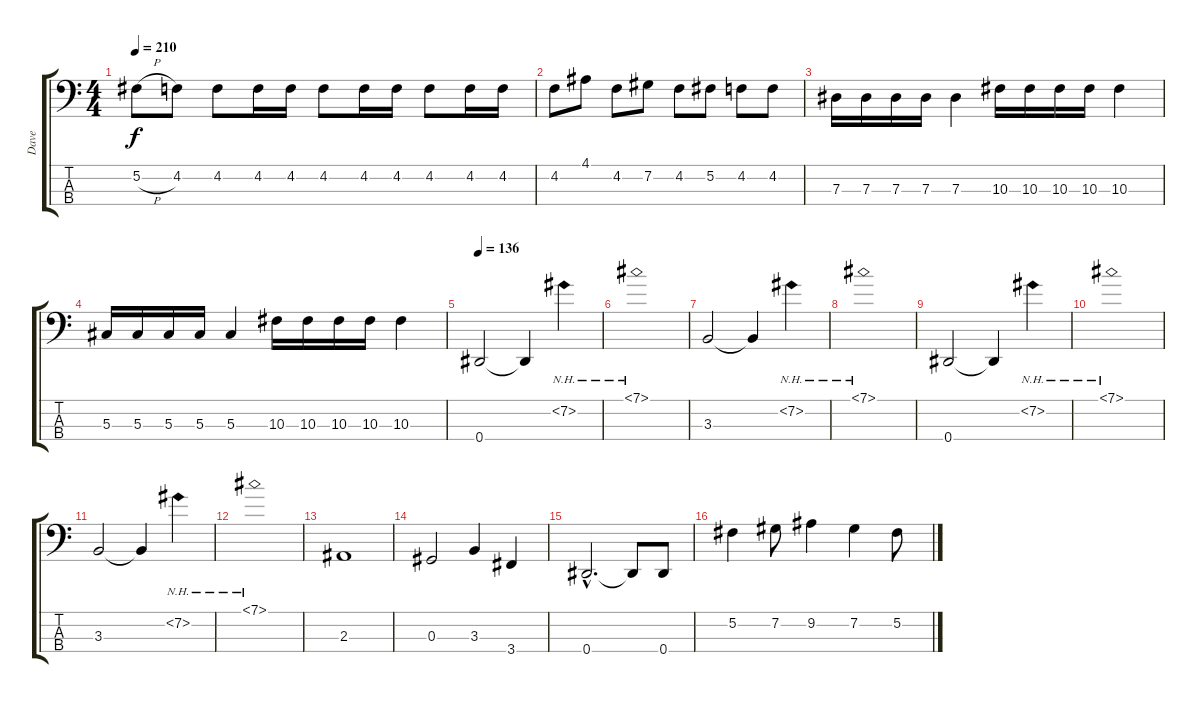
\track ("Dave" "Dave") {instrument electricbasspick}
\staff {score tabs}
\tuning (Gb2 Db2 Ab1 Eb1) {hide}
\ts (4 4)
\tempo 210
\clef f4
\ks c
5.2{h}.8{dy f} 4.2.8 4.2.8 4.2.16 4.2.16 4.2.8 4.2.16 4.2.16 4.2.8 4.2.16 4.2.16 |
4.2.8 4.1.8 4.2.8 7.2.8 4.2.8 5.2.8 4.2.8 4.2.8 |
7.3.16 7.3.16 7.3.16 7.3.16 7.3.4 10.3.16 10.3.16 10.3.16 10.3.16 10.3.4 |
5.3.16 5.3.16 5.3.16 5.3.16 5.3.4 10.3.16 10.3.16 10.3.16 10.3.16 10.3.4 |
\tempo 136
0.4.2{instrument electricbassfinger} 0.4{t}.4 7.2{nh}.4 |
7.1{nh}.1 |
3.3.2 3.3{t}.4 7.2{nh}.4 |
7.1{nh}.1 |
0.4.2 0.4{t}.4 7.2{nh}.4 |
7.1{nh}.1 |
3.3.2 3.3{t}.4 7.2{nh}.4 |
7.1{nh}.1 |
2.3.1{instrument electricbasspick} |
0.3.2 3.3.4 3.4.4 |
0.4{hac}.2{d} 0.4{t}.8 0.4.8 |
5.2.4 7.2.8 9.2.4 7.2.4 5.2.8
